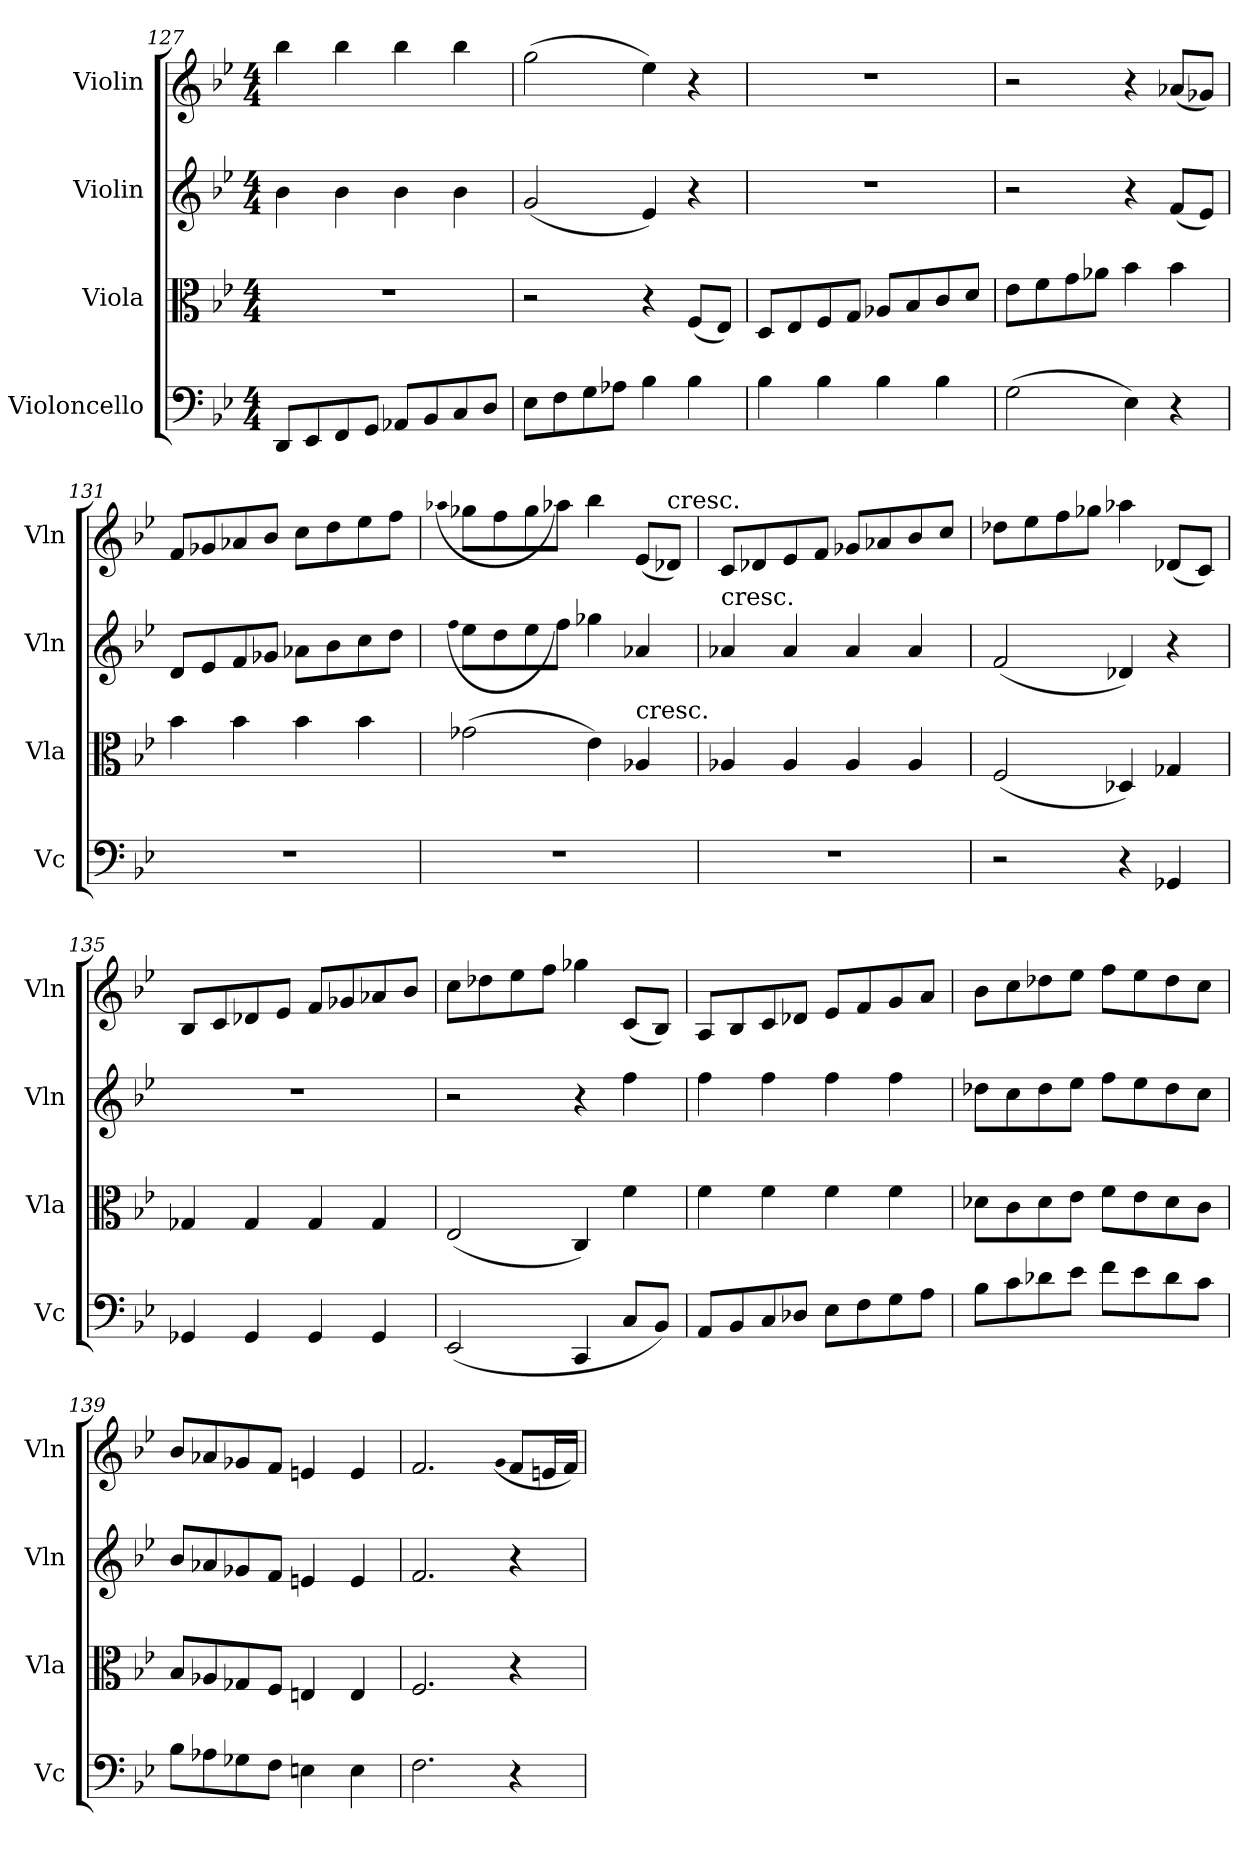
**kern	**kern	**kern	**kern
*part4	*part3	*part2	*part1
*staff4	*staff3	*staff2	*staff1
*I"Violoncello	*I"Viola	*I"Violin	*I"Violin
*I'Vc	*I'Vla	*I'Vln	*I'Vln
*clefF4	*clefC3	*clefG2	*clefG2
*k[b-e-]	*k[b-e-]	*k[b-e-]	*k[b-e-]
*B-:	*B-:	*B-:	*B-:
*M4/4	*M4/4	*M4/4	*M4/4
=127	=127	=127	=127
8DD/L	1r	4b-\	4bb-\
8EE-/	.	.	.
8FF/	.	4b-\	4bb-\
8GG/J	.	.	.
8AA-X/L	.	4b-\	4bb-\
8BB-/	.	.	.
8C/	.	4b-\	4bb-\
8D/J	.	.	.
=128	=128	=128	=128
8E-\L	2r	(2g/	(2gg\
8F\	.	.	.
8G\	.	.	.
8A-X\J	.	.	.
4B-\	4r	4e-/)	4ee-\)
4B-\	(8F/L	4r	4r
.	8E-/J)	.	.
=129	=129	=129	=129
4B-\	8D/L	1r	1r
.	8E-/	.	.
4B-\	8F/	.	.
.	8G/J	.	.
4B-\	8A-X/L	.	.
.	8B-/	.	.
4B-\	8c/	.	.
.	8d/J	.	.
=130	=130	=130	=130
(2G\	8e-\L	2r	2r
.	8f\	.	.
.	8g\	.	.
.	8a-X\J	.	.
4E-\)	4b-\	4r	4r
4r	4b-\	(8f/L	(8a-X/L
.	.	8e-/J)	8g-X/J)
=131	=131	=131	=131
1r	4b-\	8d/L	8f/L
.	.	8e-/	8g-X/
.	4b-\	8f/	8a-X/
.	.	8g-X/J	8b-/J
.	4b-\	8a-X\L	8cc\L
.	.	8b-\	8dd\
.	4b-\	8cc\	8ee-\
.	.	8dd\J	8ff\J
=132	=132	=132	=132
.	.	(qff	(qaa-X
1r	(2g-X\	8ee-\L	8gg-X\L
.	.	8dd\	8ff\
.	.	8ee-\	8gg-\
.	.	8ff\J)	8aa-X\J)
.	4e-\)	4gg-X\	4bb-\
!	!LO:TX:t=cresc.	!	!
.	4A-X/	4a-X/	(8e-/L
!	!	!	!LO:TX:t=cresc.
.	.	.	8d-X/J)
=133	=133	=133	=133
!	!	!LO:TX:t=cresc.	!
1r	4A-X/	4a-X/	8c/L
.	.	.	8d-X/
.	4A-/	4a-/	8e-/
.	.	.	8f/J
.	4A-/	4a-/	8g-X/L
.	.	.	8a-X/
.	4A-/	4a-/	8b-/
.	.	.	8cc/J
=134	=134	=134	=134
2r	(2F/	(2f/	8dd-X\L
.	.	.	8ee-\
.	.	.	8ff\
.	.	.	8gg-X\J
4r	4D-X/)	4d-X/)	4aa-X\
4GG-X/	4G-X/	4r	(8d-X/L
.	.	.	8c/J)
=135	=135	=135	=135
4GG-X/	4G-X/	1r	8B-/L
.	.	.	8c/
4GG-/	4G-/	.	8d-X/
.	.	.	8e-/J
4GG-/	4G-/	.	8f/L
.	.	.	8g-X/
4GG-/	4G-/	.	8a-X/
.	.	.	8b-/J
=136	=136	=136	=136
(2EE-/	(2E-/	2r	8cc\L
.	.	.	8dd-X\
.	.	.	8ee-\
.	.	.	8ff\J
4CC/	4C/)	4r	4gg-X\
8C/L	4f\	4ff\	(8c/L
8BB-/J)	.	.	8B-/J)
=137	=137	=137	=137
8AA/L	4f\	4ff\	8A/L
8BB-/	.	.	8B-/
8C/	4f\	4ff\	8c/
8D-X/J	.	.	8d-X/J
8E-\L	4f\	4ff\	8e-/L
8F\	.	.	8f/
8G\	4f\	4ff\	8g/
8A\J	.	.	8a/J
=138	=138	=138	=138
8B-\L	8d-X\L	8dd-X\L	8b-\L
8c\	8c\	8cc\	8cc\
8d-X\	8d-\	8dd-\	8dd-X\
8e-\J	8e-\J	8ee-\J	8ee-\J
8f\L	8f\L	8ff\L	8ff\L
8e-\	8e-\	8ee-\	8ee-\
8d-\	8d-\	8dd-\	8dd-\
8c\J	8c\J	8cc\J	8cc\J
=139	=139	=139	=139
8B-\L	8B-/L	8b-/L	8b-/L
8A-X\	8A-X/	8a-X/	8a-X/
8G-X\	8G-X/	8g-X/	8g-X/
8F\J	8F/J	8f/J	8f/J
4En\	4En/	4en/	4en/
4E\	4E/	4e/	4e/
=140	=140	=140	=140
2.F\	2.F/	2.f/	2.f/
.	.	.	(qg
4r	4r	4r	8f/L
.	.	.	16en/L
.	.	.	16f/JJ)
=	=	=	=
*-	*-	*-	*-
